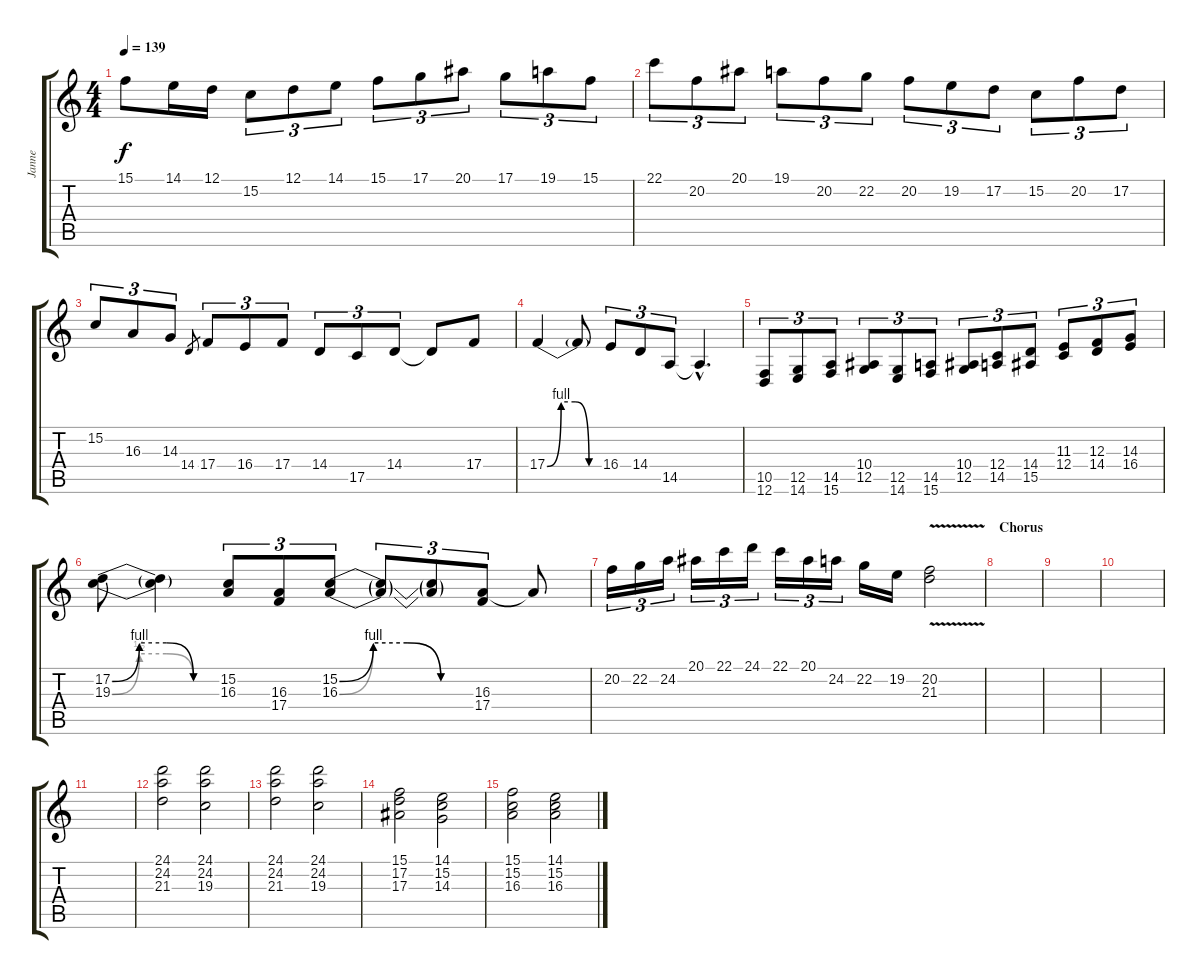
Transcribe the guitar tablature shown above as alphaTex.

\track ("Janne" "Janne") {instrument orchestralharp}
\staff {score tabs}
\tuning (D4 A3 F3 C3 G2 D2) {hide}
\ts (4 4)
\tempo 139
\clef g2
\ks c
15.1.8{dy f instrument lead1square} 14.1.16 12.1.16 15.2.8{tu (3 2)} 12.1.8{tu (3 2)} 14.1.8{tu (3 2)} 15.1.8{tu (3 2)} 17.1.8{tu (3 2)} 20.1.8{tu (3 2)} 17.1.8{tu (3 2)} 19.1.8{tu (3 2)} 15.1.8{tu (3 2)} |
22.1.8{tu (3 2) instrument lead1square} 20.2.8{tu (3 2)} 20.1.8{tu (3 2)} 19.1.8{tu (3 2)} 20.2.8{tu (3 2)} 22.2.8{tu (3 2)} 20.2.8{tu (3 2)} 19.2.8{tu (3 2)} 17.2.8{tu (3 2)} 15.2.8{tu (3 2)} 20.2.8{tu (3 2)} 17.2.8{tu (3 2)} |
15.2.8{tu (3 2) instrument lead1square} 16.3.8{tu (3 2)} 14.3.8{tu (3 2)} 14.4.8{gr} 17.4.8{tu (3 2)} 16.4.8{tu (3 2)} 17.4.8{tu (3 2)} 14.4.8{tu (3 2)} 17.5.8{tu (3 2)} 14.4.8{tu (3 2)} 14.4{t}.8 17.4.8 |
17.4{be (custom 0 0 15 4 30 4 45 0 60 0)}.4{instrument lead1square} 17.4{t}.8 16.4.8{tu (3 2)} 14.4.8{tu (3 2)} 14.5.8{tu (3 2)} 14.5{hac t}.4{d} |
(10.5 12.6).8{tu (3 2)} (12.5 14.6).8{tu (3 2)} (14.5 15.6).8{tu (3 2)} (10.4 12.5).8{tu (3 2)} (12.5 14.6).8{tu (3 2)} (14.5 15.6).8{tu (3 2)} (10.4 12.5).8{tu (3 2)} (12.4 14.5).8{tu (3 2)} (14.4 15.5).8{tu (3 2)} (11.3 12.4).8{tu (3 2)} (12.3 14.4).8{tu (3 2)} (14.3 16.4).8{tu (3 2)} |
(17.2{be (custom 0 0 15 4 30 4 45 0 60 0)} 19.3{be (custom 0 0 15 2 30 2 45 0 60 0)}).8 (17.2{t} 19.3{t}).4 (15.2 16.3).8{tu (3 2)} (16.3 17.4).8{tu (3 2)} (15.2{be (custom 0 0 15 4 30 4 45 0 60 0)} 16.3{be (custom 0 0 15 4 30 4 45 0 60 0)}).8{tu (3 2)} (15.2{t} 16.3{t}).8{tu (3 2)} (15.2{t} 16.3{t}).8{tu (3 2)} (16.3 17.4).8{tu (3 2)} 16.3{t}.8 |
20.2.16{tu (3 2) instrument lead1square} 22.2.16{tu (3 2)} 24.2.16{tu (3 2)} 20.1.16{tu (3 2)} 22.1.16{tu (3 2)} 24.1.16{tu (3 2)} 22.1.16{tu (3 2)} 20.1.16{tu (3 2)} 24.2.16{tu (3 2)} 22.2.16 19.2.16 (20.2{v} 21.3{v}).2 |
\section ("" "Chorus")
|
|
|
|
(24.1 24.2 21.3).2{volume 10 instrument stringensemble1} (24.1 24.2 19.3).2 |
(24.1 24.2 21.3).2{volume 10 instrument stringensemble1} (24.1 24.2 19.3).2 |
(15.1 17.2 17.3).2{instrument stringensemble1} (14.1 15.2 14.3).2 |
(15.1 15.2 16.3).2 (14.1 15.2 16.3).2
